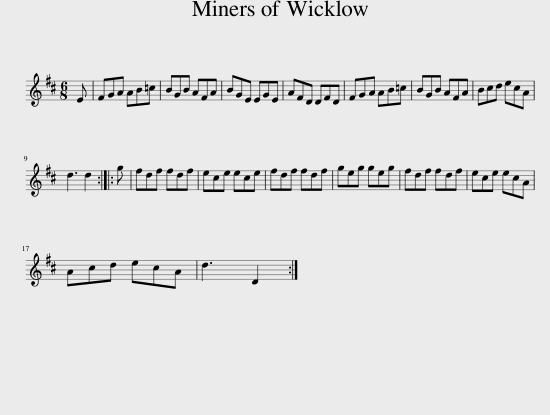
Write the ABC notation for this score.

X:1
L:1/8
M:6/8
I:linebreak $
K:D
V:1 treble
V:1
 E | FGA AB=c | BGB AFA | BGE EGE | AFD DFD | %5
 FGA AB=c | BGB AFA | Bcd ecA |$ d3 d2 :: g | %10
 fdf fdf | ece ece | fdf fdf | geg geg | fdf fdf | %15
 ece ecA |$ Acd ecA | d3 D2 :| %18
